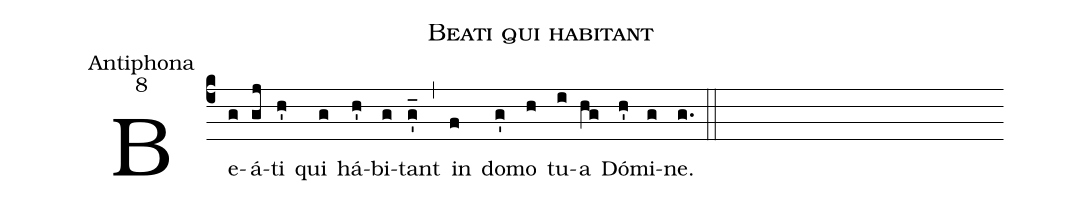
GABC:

name:Beati qui habitant;
office-part:Antiphona;
mode:8;
%%
(c4) Be(g)á(gj)ti(h') qui(g) há(h')bi(g)tant(g'_) (,) in(f) do(g')mo(h) tu(i)a(hg) Dó(h')mi(g)ne.(g.) (::)
